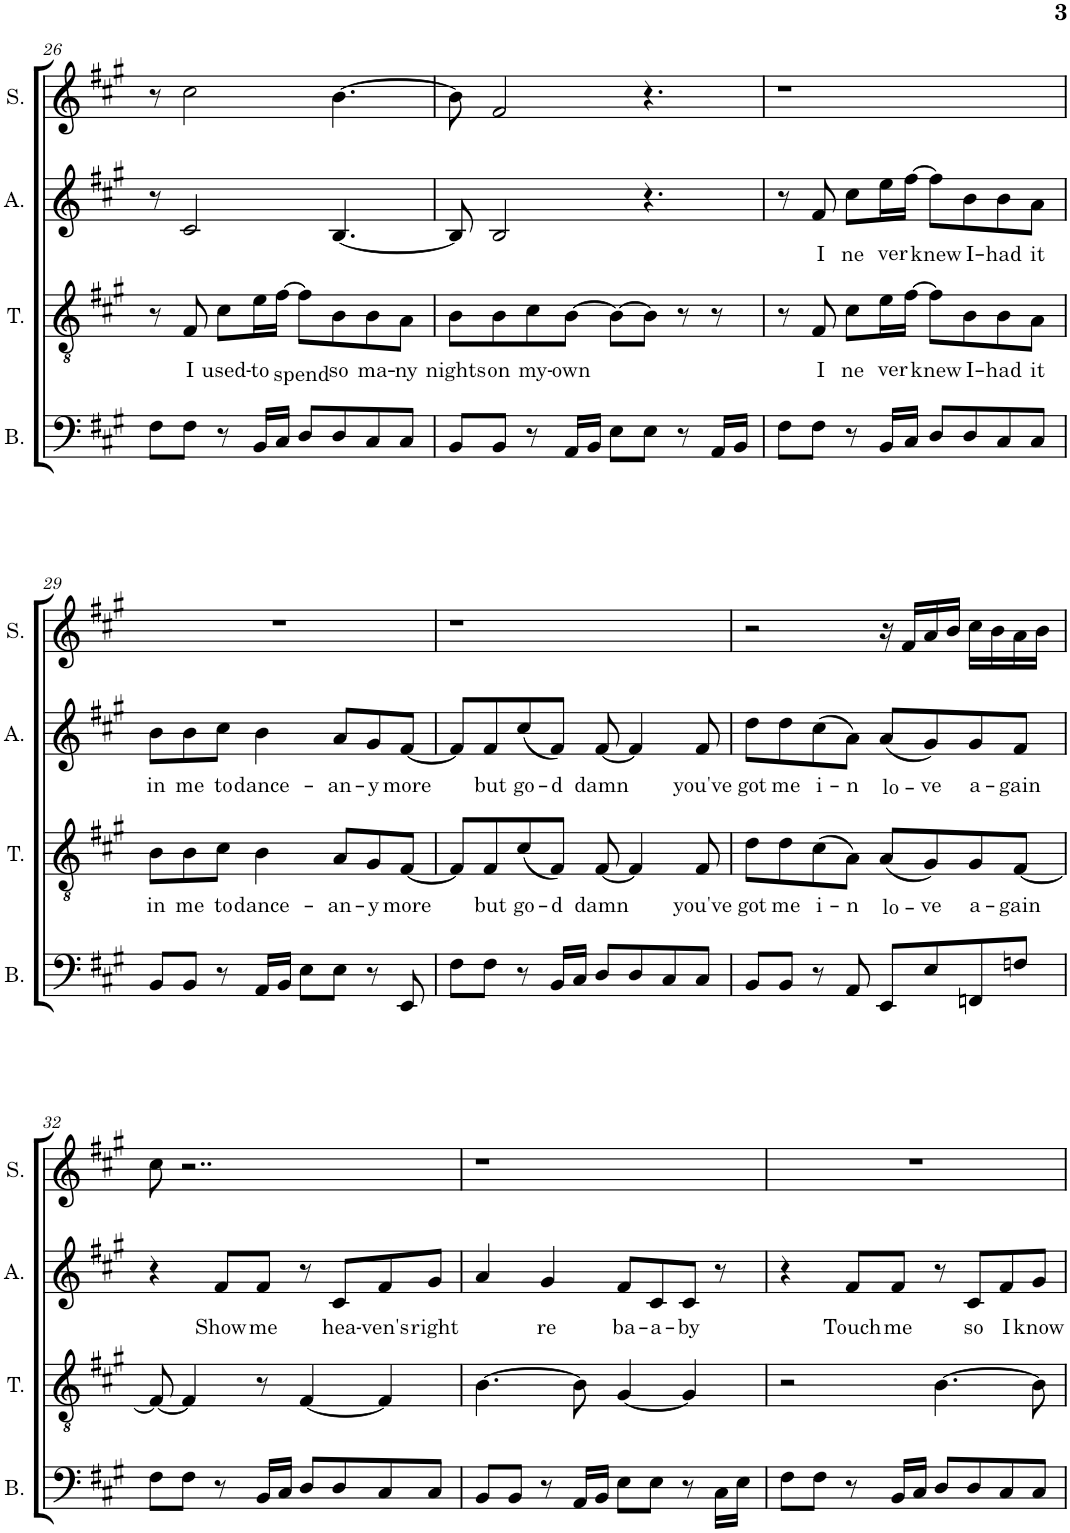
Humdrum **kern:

**kern	**kern	**text	**text	**kern	**text	**kern
*part4	*part3	*part3	*part3	*part2	*part2	*part1
*staff4	*staff3	*staff3	*staff3	*staff2	*staff2	*staff1
*I"Bass	*I"Tenor	*	*	*I"Alto	*	*I"Soprano
*I'B.	*I'T.	*	*	*I'A.	*	*I'S.
!!LO:PB:g=z
*clefF4	*clefGv2	*	*	*clefG2	*	*clefG2
*k[f#c#g#]	*k[f#c#g#]	*	*	*k[f#c#g#]	*	*k[f#c#g#]
*M4/4	*M4/4	*	*	*M4/4	*	*M4/4
=26	=26	=26	=26	=26	=26	=26
8F#\L	8r	.	.	8r	.	8r
!	!	!LO:LY:b	!	!	!	!
8F#\J	8F#/	I	.	2c#/	.	2cc#\
!	!	!LO:LY:b	!	!	!	!
8r	8c#\L	used-	.	.	.	.
!	!	!LO:LY:b	!	!	!	!
16BB/LL	16e\L	-to	.	.	.	.
!	!	!	!LO:LY:b	!	!	!
16C#/JJ	[16f#\JJ	.	spend	.	.	.
8D/L	8f#\L]	.	.	.	.	.
!	!	!LO:LY:b	!	!	!	!
8D/	8B\	so	.	[4.B/	.	[4.b\
!	!	!LO:LY:b	!	!	!	!
8C#/	8B\	ma-	.	.	.	.
!	!	!LO:LY:b	!	!	!	!
8C#/J	8A\J	-ny	.	.	.	.
=27	=27	=27	=27	=27	=27	=27
!	!	!LO:LY:b	!	!	!	!
8BB/L	8B\L	nights	.	8B/]	.	8b\]
!	!	!LO:LY:b	!	!	!	!
8BB/J	8B\	on	.	2B/	.	2f#/
!	!	!LO:LY:b	!	!	!	!
8r	8c#\	my-	.	.	.	.
!	!	!LO:LY:b	!	!	!	!
16AA/LL	[8B\J	own	.	.	.	.
16BB/JJ	.	.	.	.	.	.
8E\L	8B\L_	.	.	.	.	.
8E\J	8B\J]	.	.	4.r	.	4.r
8r	8r	.	.	.	.	.
16AA/LL	8r	.	.	.	.	.
16BB/JJ	.	.	.	.	.	.
=28	=28	=28	=28	=28	=28	=28
8F#\L	8r	.	.	8r	.	1r
!	!	!LO:LY:b	!	!	!LO:LY:b	!
8F#\J	8F#/	I	.	8f#/	I	.
!	!	!LO:LY:b	!	!	!LO:LY:b	!
8r	8c#\L	ne	.	8cc#\L	ne	.
!	!	!LO:LY:b	!	!	!LO:LY:b	!
16BB/LL	16e\L	ver	.	16ee\L	ver	.
16C#/JJ	[16f#\JJ	.	.	[16ff#\JJ	.	.
!	!	!LO:LY:b	!	!	!LO:LY:b	!
8D/L	8f#\L]	knew	.	8ff#\L]	knew	.
!	!	!LO:LY:b	!	!	!LO:LY:b	!
8D/	8B\	I-	.	8b\	I-	.
!	!	!LO:LY:b	!	!	!LO:LY:b	!
8C#/	8B\	-had	.	8b\	-had	.
!	!	!LO:LY:b	!	!	!LO:LY:b	!
8C#/J	8A\J	it	.	8a\J	it	.
!!LO:LB:g=z
=29	=29	=29	=29	=29	=29	=29
!	!	!LO:LY:b	!	!	!LO:LY:b	!
8BB/L	8B\L	in	.	8b\L	in	1r
!	!	!LO:LY:b	!	!	!LO:LY:b	!
8BB/J	8B\	me	.	8b\	me	.
!	!	!LO:LY:b	!	!	!LO:LY:b	!
8r	8c#\J	to	.	8cc#\J	to	.
!	!	!LO:LY:b	!	!	!LO:LY:b	!
16AA/LL	4B\	dance-	.	4b\	dance-	.
16BB/JJ	.	.	.	.	.	.
8E\L	.	.	.	.	.	.
!	!	!LO:LY:b	!	!	!LO:LY:b	!
8E\J	8A/L	an-	.	8a/L	an-	.
!	!	!LO:LY:b	!	!	!LO:LY:b	!
8r	8G#/	y	.	8g#/	y	.
!	!	!LO:LY:b	!	!	!LO:LY:b	!
8EE/	[8F#/J	more	.	[8f#/J	more	.
=30	=30	=30	=30	=30	=30	=30
8F#\L	8F#/L]	.	.	8f#/L]	.	1r
!	!	!LO:LY:b	!	!	!LO:LY:b	!
8F#\J	8F#/	but	.	8f#/	but	.
!	!	!LO:LY:b	!	!	!LO:LY:b	!
8r	(8c#/	go-	.	(8cc#/	go-	.
!	!	!LO:LY:b	!	!	!LO:LY:b	!
16BB/LL	8F#/J)	-d	.	8f#/J)	-d	.
16C#/JJ	.	.	.	.	.	.
!	!	!LO:LY:b	!	!	!LO:LY:b	!
8D/L	[8F#/	damn	.	[8f#/	damn	.
8D/	4F#/]	.	.	4f#/]	.	.
8C#/	.	.	.	.	.	.
!	!	!LO:LY:b	!	!	!LO:LY:b	!
8C#/J	8F#/	you've	.	8f#/	you've	.
=31	=31	=31	=31	=31	=31	=31
!	!	!LO:LY:b	!	!	!LO:LY:b	!
8BB/L	8d\L	got	.	8dd\L	got	2r
!	!	!LO:LY:b	!	!	!LO:LY:b	!
8BB/J	8d\	me	.	8dd\	me	.
!	!	!LO:LY:b	!	!	!LO:LY:b	!
8r	(8c#\	i-	.	(8cc#\	i-	.
!	!	!LO:LY:b	!	!	!LO:LY:b	!
8AA/	8A\J)	-n	.	8a\J)	-n	.
!	!	!LO:LY:b	!	!	!LO:LY:b	!
8EE/L	(8A/L	lo-	.	(8a/L	lo-	16r
.	.	.	.	.	.	16f#/LL
!	!	!LO:LY:b	!	!	!LO:LY:b	!
8E/	8G#/)	-ve	.	8g#/)	-ve	16a/
.	.	.	.	.	.	16b/JJ
!	!	!LO:LY:b	!	!	!LO:LY:b	!
8FFn/	8G#/	-a-	.	8g#/	-a-	16cc#\LL
.	.	.	.	.	.	16b\
!	!	!LO:LY:b	!	!	!LO:LY:b	!
8Fn/J	[8F#/J	gain	.	8f#/J	gain	16a\
.	.	.	.	.	.	16b\JJ
!!LO:LB:g=z
=32	=32	=32	=32	=32	=32	=32
8F#\L	8F#/_	.	.	4r	.	8cc#\
8F#\J	4F#/]	.	.	.	.	2..r
!	!	!	!	!	!LO:LY:b	!
8r	.	.	.	8f#/L	Show	.
!	!	!	!	!	!LO:LY:b	!
16BB/LL	8r	.	.	8f#/J	me	.
16C#/JJ	.	.	.	.	.	.
8D/L	[4F#/	.	.	8r	.	.
!	!	!	!	!	!LO:LY:b	!
8D/	.	.	.	8c#/L	hea-	.
!	!	!	!	!	!LO:LY:b	!
8C#/	4F#/]	.	.	8f#/	-ven's	.
!	!	!	!	!	!LO:LY:b	!
8C#/J	.	.	.	8g#/J	right	.
=33	=33	=33	=33	=33	=33	=33
8BB/L	[4.B\	.	.	4a/	.	1r
8BB/J	.	.	.	.	.	.
!	!	!	!	!	!LO:LY:b	!
8r	.	.	.	4g#/	-re	.
16AA/LL	8B\]	.	.	.	.	.
16BB/JJ	.	.	.	.	.	.
!	!	!	!	!	!LO:LY:b	!
8E\L	[4G#/	.	.	8f#/L	ba-	.
!	!	!	!	!	!LO:LY:b	!
8E\J	.	.	.	8c#/	a-	.
!	!	!	!	!	!LO:LY:b	!
8r	4G#/]	.	.	8c#/J	-by	.
16C#\LL	.	.	.	8r	.	.
16E\JJ	.	.	.	.	.	.
=34	=34	=34	=34	=34	=34	=34
8F#\L	2r	.	.	4r	.	1r
8F#\J	.	.	.	.	.	.
!	!	!	!	!	!LO:LY:b	!
8r	.	.	.	8f#/L	Touch	.
!	!	!	!	!	!LO:LY:b	!
16BB/LL	.	.	.	8f#/J	me	.
16C#/JJ	.	.	.	.	.	.
8D/L	[4.B\	.	.	8r	.	.
!	!	!	!	!	!LO:LY:b	!
8D/	.	.	.	8c#/L	so	.
!	!	!	!	!	!LO:LY:b	!
8C#/	.	.	.	8f#/	I	.
!	!	!	!	!	!LO:LY:b	!
8C#/J	8B\]	.	.	8g#/J	know	.
=	=	=	=	=	=	=
*-	*-	*-	*-	*-	*-	*-
